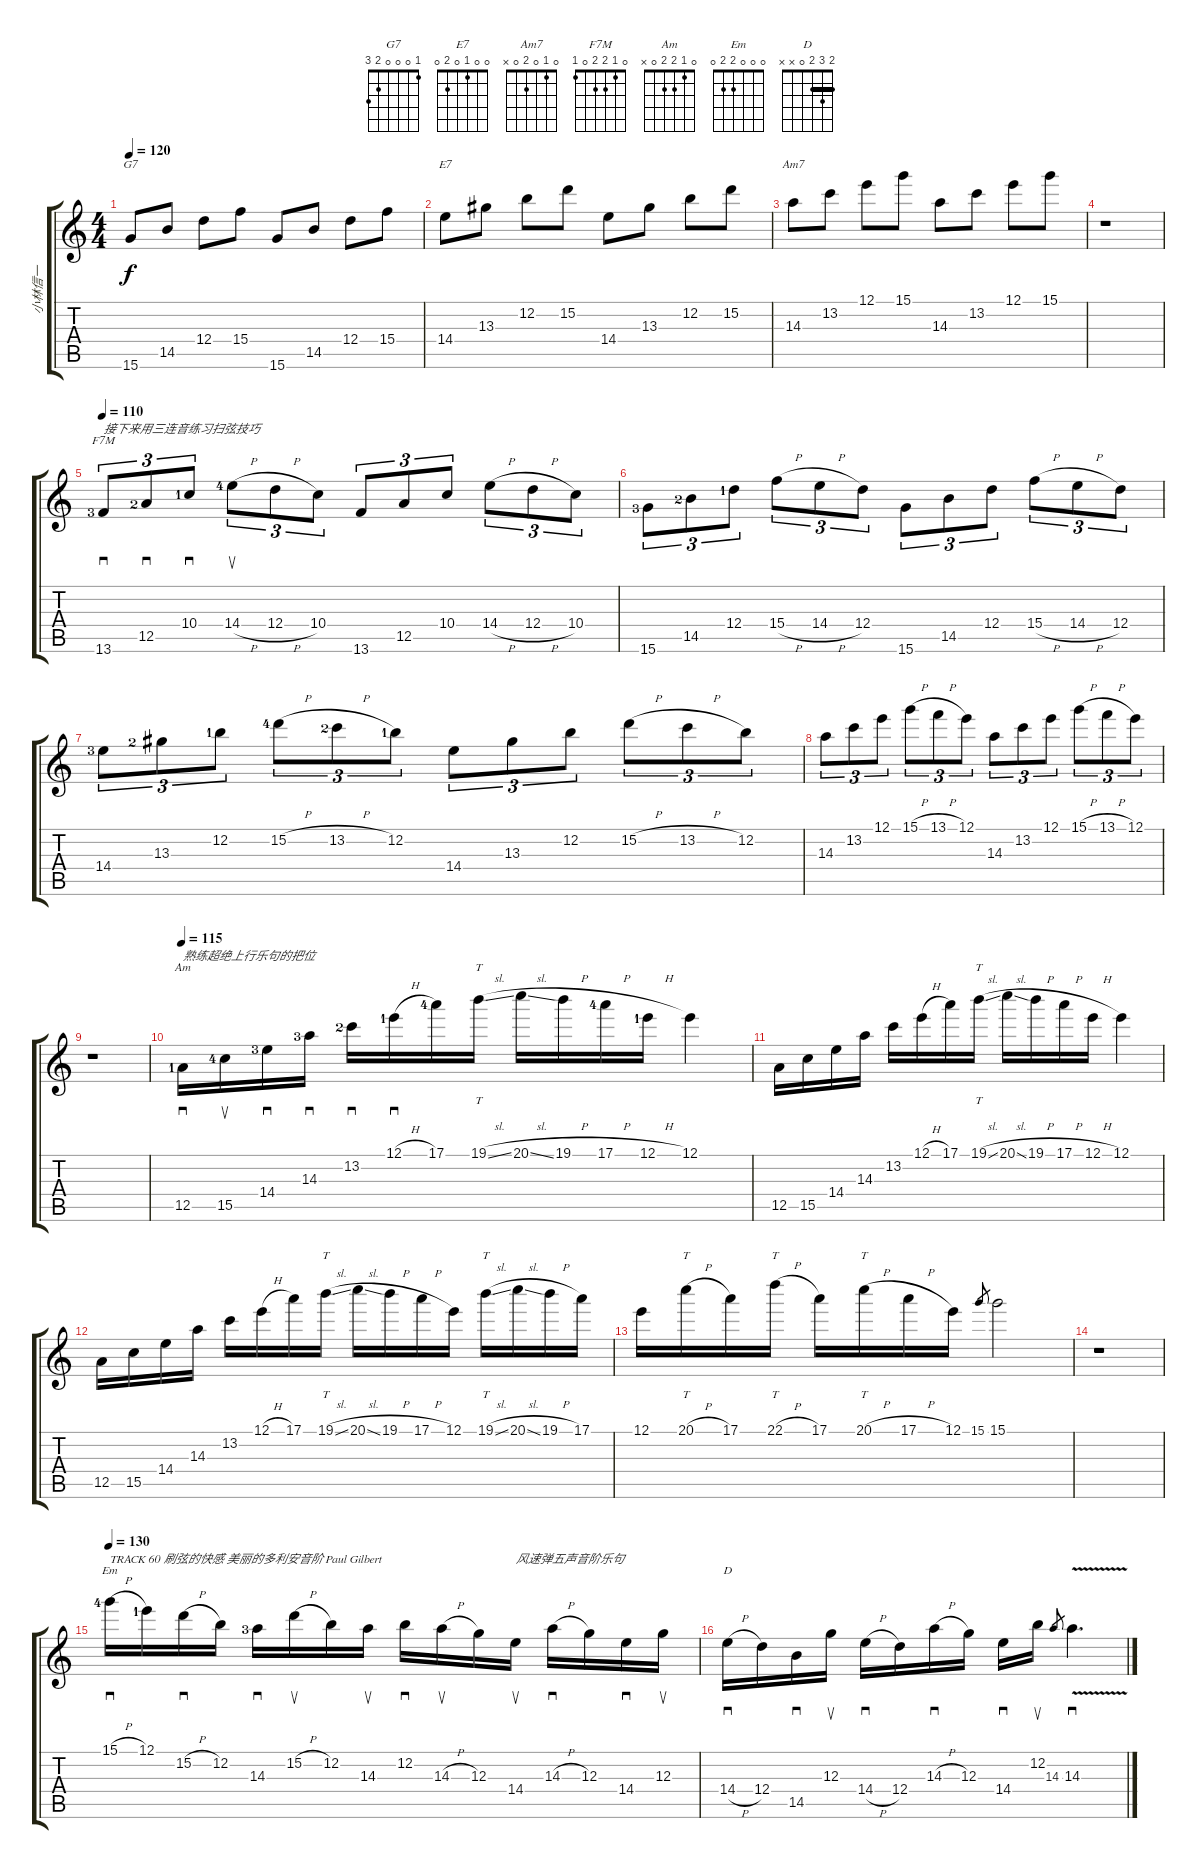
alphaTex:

\track ("小林信一" "小林信一") {instrument overdrivenguitar}
\staff {score tabs}
\tuning (E4 B3 G3 D3 A2 E2) {hide}
\chord ("G7" 1 0 0 0 2 3)
\chord ("E7" 0 0 1 0 2 0)
\chord ("Am7" 0 1 0 2 0 x)
\chord ("F7M" 0 1 2 2 0 1)
\chord ("Am" 0 1 2 2 0 x)
\chord ("Em" 0 0 0 2 2 0)
\chord ("D" 2 3 2 0 x x) {barre 2}
\ts (4 4)
\tempo 120
\clef g2
\ks c
15.6.8{ch "G7" dy f} 14.5.8 12.4.8 15.4.8 15.6.8 14.5.8 12.4.8 15.4.8 |
14.4.8{ch "E7"} 13.3.8 12.2.8 15.2.8 14.4.8 13.3.8 12.2.8 15.2.8 |
14.3.8{ch "Am7"} 13.2.8 12.1.8 15.1.8 14.3.8 13.2.8 12.1.8 15.1.8 |
r.1 |
\tempo 110
13.6{lf 4}.8{sd tu (3 2) ch "F7M" txt "接下来用三连音练习扫弦技巧"} 12.5{lf 3}.8{sd tu (3 2)} 10.4{lf 2}.8{sd tu (3 2)} 14.4{h lf 5}.8{su tu (3 2)} 12.4{h}.8{tu (3 2)} 10.4.8{tu (3 2)} 13.6.8{tu (3 2)} 12.5.8{tu (3 2)} 10.4.8{tu (3 2)} 14.4{h}.8{tu (3 2)} 12.4{h}.8{tu (3 2)} 10.4.8{tu (3 2)} |
15.6{lf 4}.8{tu (3 2)} 14.5{lf 3}.8{tu (3 2)} 12.4{lf 2}.8{tu (3 2)} 15.4{h}.8{tu (3 2)} 14.4{h}.8{tu (3 2)} 12.4.8{tu (3 2)} 15.6.8{tu (3 2)} 14.5.8{tu (3 2)} 12.4.8{tu (3 2)} 15.4{h}.8{tu (3 2)} 14.4{h}.8{tu (3 2)} 12.4.8{tu (3 2)} |
14.4{lf 4}.8{tu (3 2)} 13.3{lf 3}.8{tu (3 2)} 12.2{lf 2}.8{tu (3 2)} 15.2{h lf 5}.8{tu (3 2)} 13.2{h lf 3}.8{tu (3 2)} 12.2{lf 2}.8{tu (3 2)} 14.4.8{tu (3 2)} 13.3.8{tu (3 2)} 12.2.8{tu (3 2)} 15.2{h}.8{tu (3 2)} 13.2{h}.8{tu (3 2)} 12.2.8{tu (3 2)} |
14.3.8{tu (3 2)} 13.2.8{tu (3 2)} 12.1.8{tu (3 2)} 15.1{h}.8{tu (3 2)} 13.1{h}.8{tu (3 2)} 12.1.8{tu (3 2)} 14.3.8{tu (3 2)} 13.2.8{tu (3 2)} 12.1.8{tu (3 2)} 15.1{h}.8{tu (3 2)} 13.1{h}.8{tu (3 2)} 12.1.8{tu (3 2)} |
r.1 |
\tempo 115
12.5{lf 2}.16{sd ch "Am" txt "熟练超绝上行乐句的把位"} 15.5{lf 5}.16{su} 14.4{lf 4}.16{sd} 14.3{lf 4}.16{sd} 13.2{lf 3}.16{sd} 12.1{h lf 2}.16{sd} 17.1{lf 5}.16 19.1{sl}.16{tt} 20.1{sl}.16 19.1{h}.16 17.1{h lf 5}.16 12.1{h lf 2}.16 12.1.4 |
12.5.16 15.5.16 14.4.16 14.3.16 13.2.16 12.1{h}.16 17.1.16 19.1{sl}.16{tt} 20.1{sl}.16 19.1{h}.16 17.1{h}.16 12.1{h}.16 12.1.4 |
12.5.16 15.5.16 14.4.16 14.3.16 13.2.16 12.1{h}.16 17.1.16 19.1{sl}.16{tt} 20.1{sl}.16 19.1{h}.16 17.1{h}.16 12.1.16 19.1{sl}.16{tt} 20.1{sl}.16 19.1{h}.16 17.1.16 |
12.1.16 20.1{h}.16{tt} 17.1.16 22.1{h}.16{tt} 17.1.16 20.1{h}.16{tt} 17.1{h}.16 12.1.16 15.1.8{gr} 15.1.2 |
r.1 |
\tempo 130
15.1{h lf 5}.16{sd ch "Em" txt "TRACK 60 刷弦的快感 美丽的多利安音阶 Paul Gilbert"} 12.1{lf 2}.16 15.2{h}.16{sd} 12.2.16 14.3{lf 4}.16{sd} 15.2{h}.16{su} 12.2.16 14.3.16{su} 12.2.16{sd} 14.3{h}.16{su} 12.3.16 14.4.16{su txt "风速弹五声音阶乐句"} 14.3{h}.16{sd} 12.3.16 14.4.16{sd} 12.3.16{su} |
14.4{h}.16{sd ch "D"} 12.4.16 14.5.16{sd} 12.3.16{su} 14.4{h}.16{sd} 12.4.16 14.3{h}.16{sd} 12.3.16 14.4.16{sd} 12.2.16{su} 14.3.8{gr} 14.3{v}.4{d sd}
